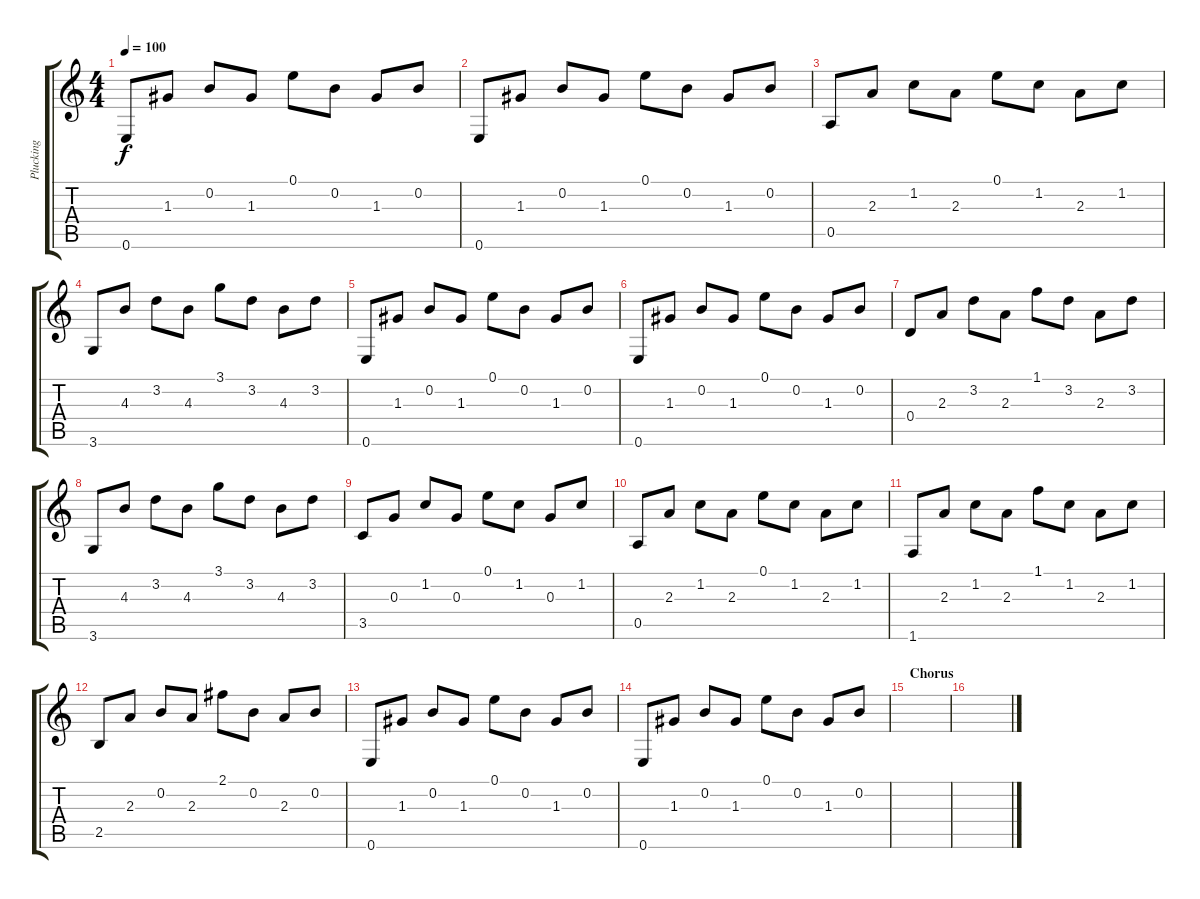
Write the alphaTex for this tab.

\track ("Plucking" "Plucking") {instrument acousticguitarnylon}
\staff {score tabs}
\tuning (E4 B3 G3 D3 A2 E2) {hide}
\ts (4 4)
\tempo 100
\clef g2
\ks c
0.6.8{dy f} 1.3.8 0.2.8 1.3.8 0.1.8 0.2.8 1.3.8 0.2.8 |
0.6.8 1.3.8 0.2.8 1.3.8 0.1.8 0.2.8 1.3.8 0.2.8 |
0.5.8 2.3.8 1.2.8 2.3.8 0.1.8 1.2.8 2.3.8 1.2.8 |
3.6.8 4.3.8 3.2.8 4.3.8 3.1.8 3.2.8 4.3.8 3.2.8 |
0.6.8 1.3.8 0.2.8 1.3.8 0.1.8 0.2.8 1.3.8 0.2.8 |
0.6.8 1.3.8 0.2.8 1.3.8 0.1.8 0.2.8 1.3.8 0.2.8 |
0.4.8 2.3.8 3.2.8 2.3.8 1.1.8 3.2.8 2.3.8 3.2.8 |
3.6.8 4.3.8 3.2.8 4.3.8 3.1.8 3.2.8 4.3.8 3.2.8 |
3.5.8 0.3.8 1.2.8 0.3.8 0.1.8 1.2.8 0.3.8 1.2.8 |
0.5.8 2.3.8 1.2.8 2.3.8 0.1.8 1.2.8 2.3.8 1.2.8 |
1.6.8 2.3.8 1.2.8 2.3.8 1.1.8 1.2.8 2.3.8 1.2.8 |
2.5.8 2.3.8 0.2.8 2.3.8 2.1.8 0.2.8 2.3.8 0.2.8 |
0.6.8 1.3.8 0.2.8 1.3.8 0.1.8 0.2.8 1.3.8 0.2.8 |
0.6.8 1.3.8 0.2.8 1.3.8 0.1.8 0.2.8 1.3.8 0.2.8 |
\section ("" "Chorus")
|
\section ("" "")
